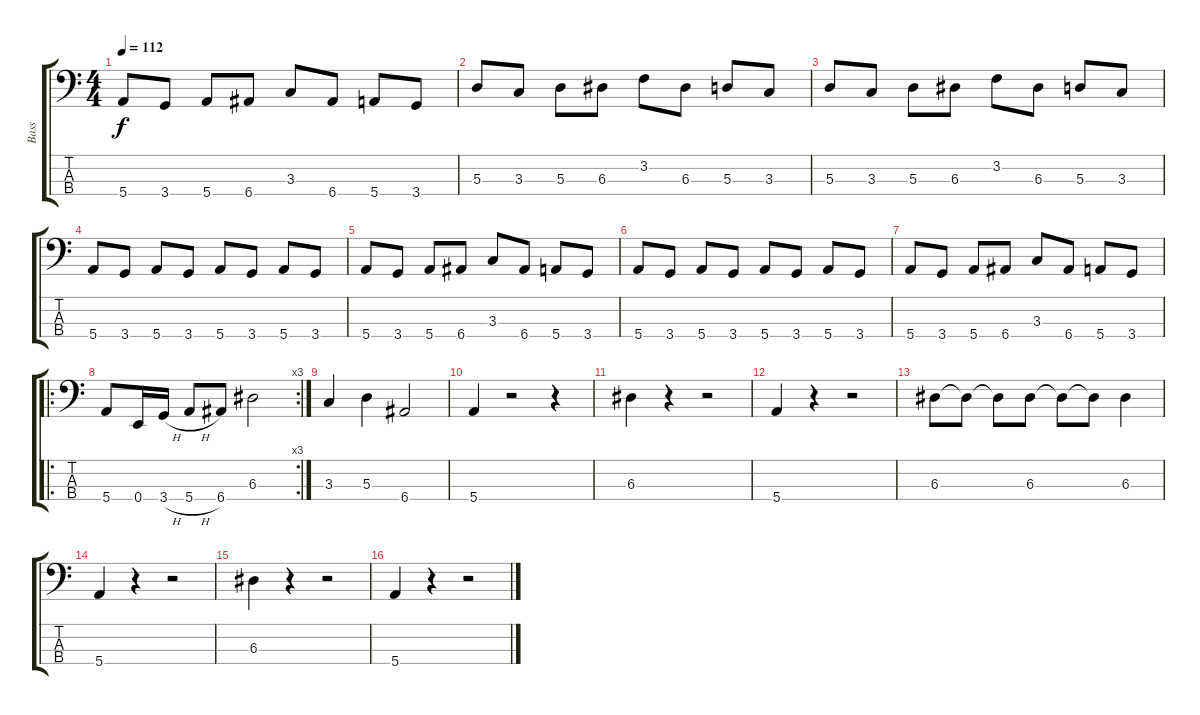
\track ("Bass" "Bass") {instrument electricbassfinger}
\staff {score tabs}
\tuning (G2 D2 A1 E1) {hide}
\ts (4 4)
\tempo 112
\clef f4
\ks c
5.4.8{dy f} 3.4.8 5.4.8 6.4.8 3.3.8 6.4.8 5.4.8 3.4.8 |
5.3.8 3.3.8 5.3.8 6.3.8 3.2.8 6.3.8 5.3.8 3.3.8 |
5.3.8 3.3.8 5.3.8 6.3.8 3.2.8 6.3.8 5.3.8 3.3.8 |
5.4.8 3.4.8 5.4.8 3.4.8 5.4.8 3.4.8 5.4.8 3.4.8 |
5.4.8 3.4.8 5.4.8 6.4.8 3.3.8 6.4.8 5.4.8 3.4.8 |
5.4.8 3.4.8 5.4.8 3.4.8 5.4.8 3.4.8 5.4.8 3.4.8 |
5.4.8 3.4.8 5.4.8 6.4.8 3.3.8 6.4.8 5.4.8 3.4.8 |
\ro
\rc 3
5.4.8 0.4.16 3.4{h}.16 5.4{h}.8 6.4.8 6.3.2 |
3.3.4 5.3.4 6.4.2 |
5.4.4 r.2 r.4 |
6.3.4 r.4 r.2 |
5.4.4 r.4 r.2 |
6.3.8 6.3{t}.8 6.3{t}.8 6.3.8 6.3{t}.8 6.3{t}.8 6.3.4 |
5.4.4 r.4 r.2 |
6.3.4 r.4 r.2 |
5.4.4 r.4 r.2
